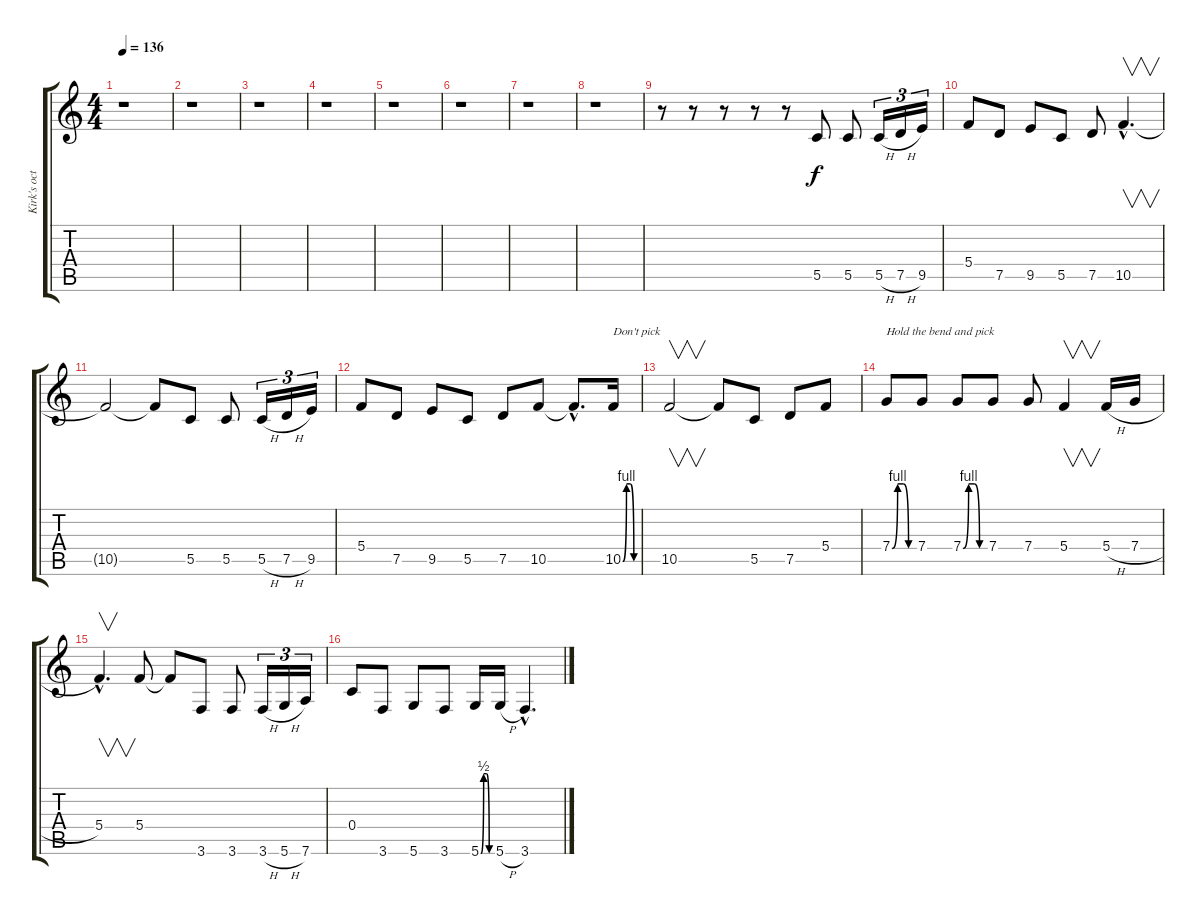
\track ("Kirk's octaver" "Kirk's oct") {instrument distortionguitar}
\staff {score tabs}
\tuning (D4 A3 F3 C3 G2 D2) {hide}
\ts (4 4)
\tempo 136
\clef g2
\ks c
r.1{dy f} |
r.1 |
r.1 |
r.1 |
r.1 |
r.1 |
r.1 |
r.1 |
r.8 r.8 r.8 r.8 r.8 5.5.8 5.5.8 5.5{h}.16{tu (3 2)} 7.5{h}.16{tu (3 2)} 9.5.16{tu (3 2)} |
5.4.8 7.5.8 9.5.8 5.5.8 7.5.8 10.5{hac}.4{v d} |
10.5{t}.2 10.5{t}.8 5.5.8 5.5.8 5.5{h}.16{tu (3 2)} 7.5{h}.16{tu (3 2)} 9.5.16{tu (3 2)} |
5.4.8 7.5.8 9.5.8 5.5.8 7.5.8 10.5.8 10.5{hac t}.8{d} 10.5{be (custom 0 0 15 4 30 4 45 0 60 0)}.16{txt "Don't pick"} |
10.5.2{v} 10.5{t}.8 5.5.8 7.5.8 5.4.8 |
7.4{be (custom 0 0 15 4 30 4 45 0 60 0)}.8{txt "Hold the bend and pick"} 7.4.8 7.4{be (custom 0 0 15 4 30 4 45 0 60 0)}.8 7.4.8 7.4.8 5.4.4{v} 5.4{h}.16 7.4{h}.16 |
5.4{hac}.4{v d} 5.4.8 5.4{t}.8 3.6.8 3.6.8 3.6{h}.16{tu (3 2)} 5.6{h}.16{tu (3 2)} 7.6.16{tu (3 2)} |
0.4.8 3.6.8 5.6.8 3.6.8 5.6{be (custom 0 0 15 2 30 2 45 0 60 0)}.16 5.6{h}.16 3.6{hac}.4{d}
